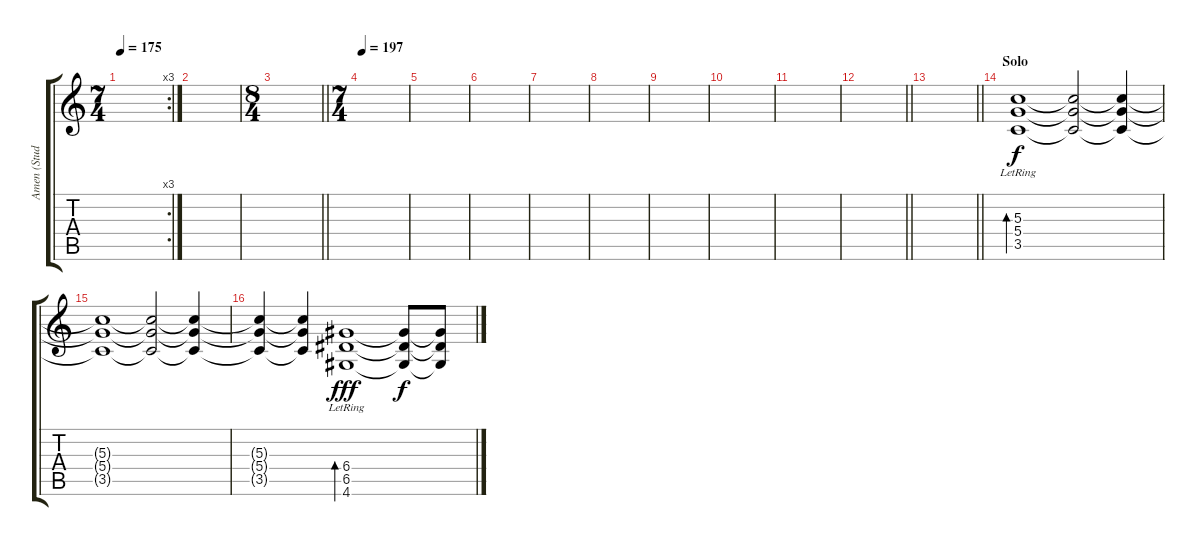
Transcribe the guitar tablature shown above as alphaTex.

\track ("Amen (Studio)" "Amen (Stud") {instrument distortionguitar}
\staff {score tabs}
\tuning (E4 B3 G3 D3 A2 E2) {hide}
\rc 3
\ts (7 4)
\tempo 175
\clef g2
\ks c
|
|
\ts (8 4)
\barLineRight lightlight
|
\ts (7 4)
\tempo 197
|
|
|
|
|
|
|
|
\barLineRight lightlight
|
\barLineRight lightlight
|
\section ("" "Solo")
(5.3{lr} 5.4 3.5).1{bd 60} (5.3{t} 5.4{t} 3.5{t}).2{dy f} (5.3{t} 5.4{t} 3.5{t}).4 |
(5.3{t} 5.4{t} 3.5{t}).1 (5.3{t} 5.4{t} 3.5{t}).2 (5.3{t} 5.4{t} 3.5{t}).4 |
(5.3{t} 5.4{t} 3.5{t}).4 (5.3{t} 5.4{t} 3.5{t}).4 (6.4{lr} 6.5{lr} 4.6{lr}).1{bd 60 dy fff} (6.4{t} 6.5{t} 4.6{t}).8{dy f} (6.4{t} 6.5{t} 4.6{t}).8
